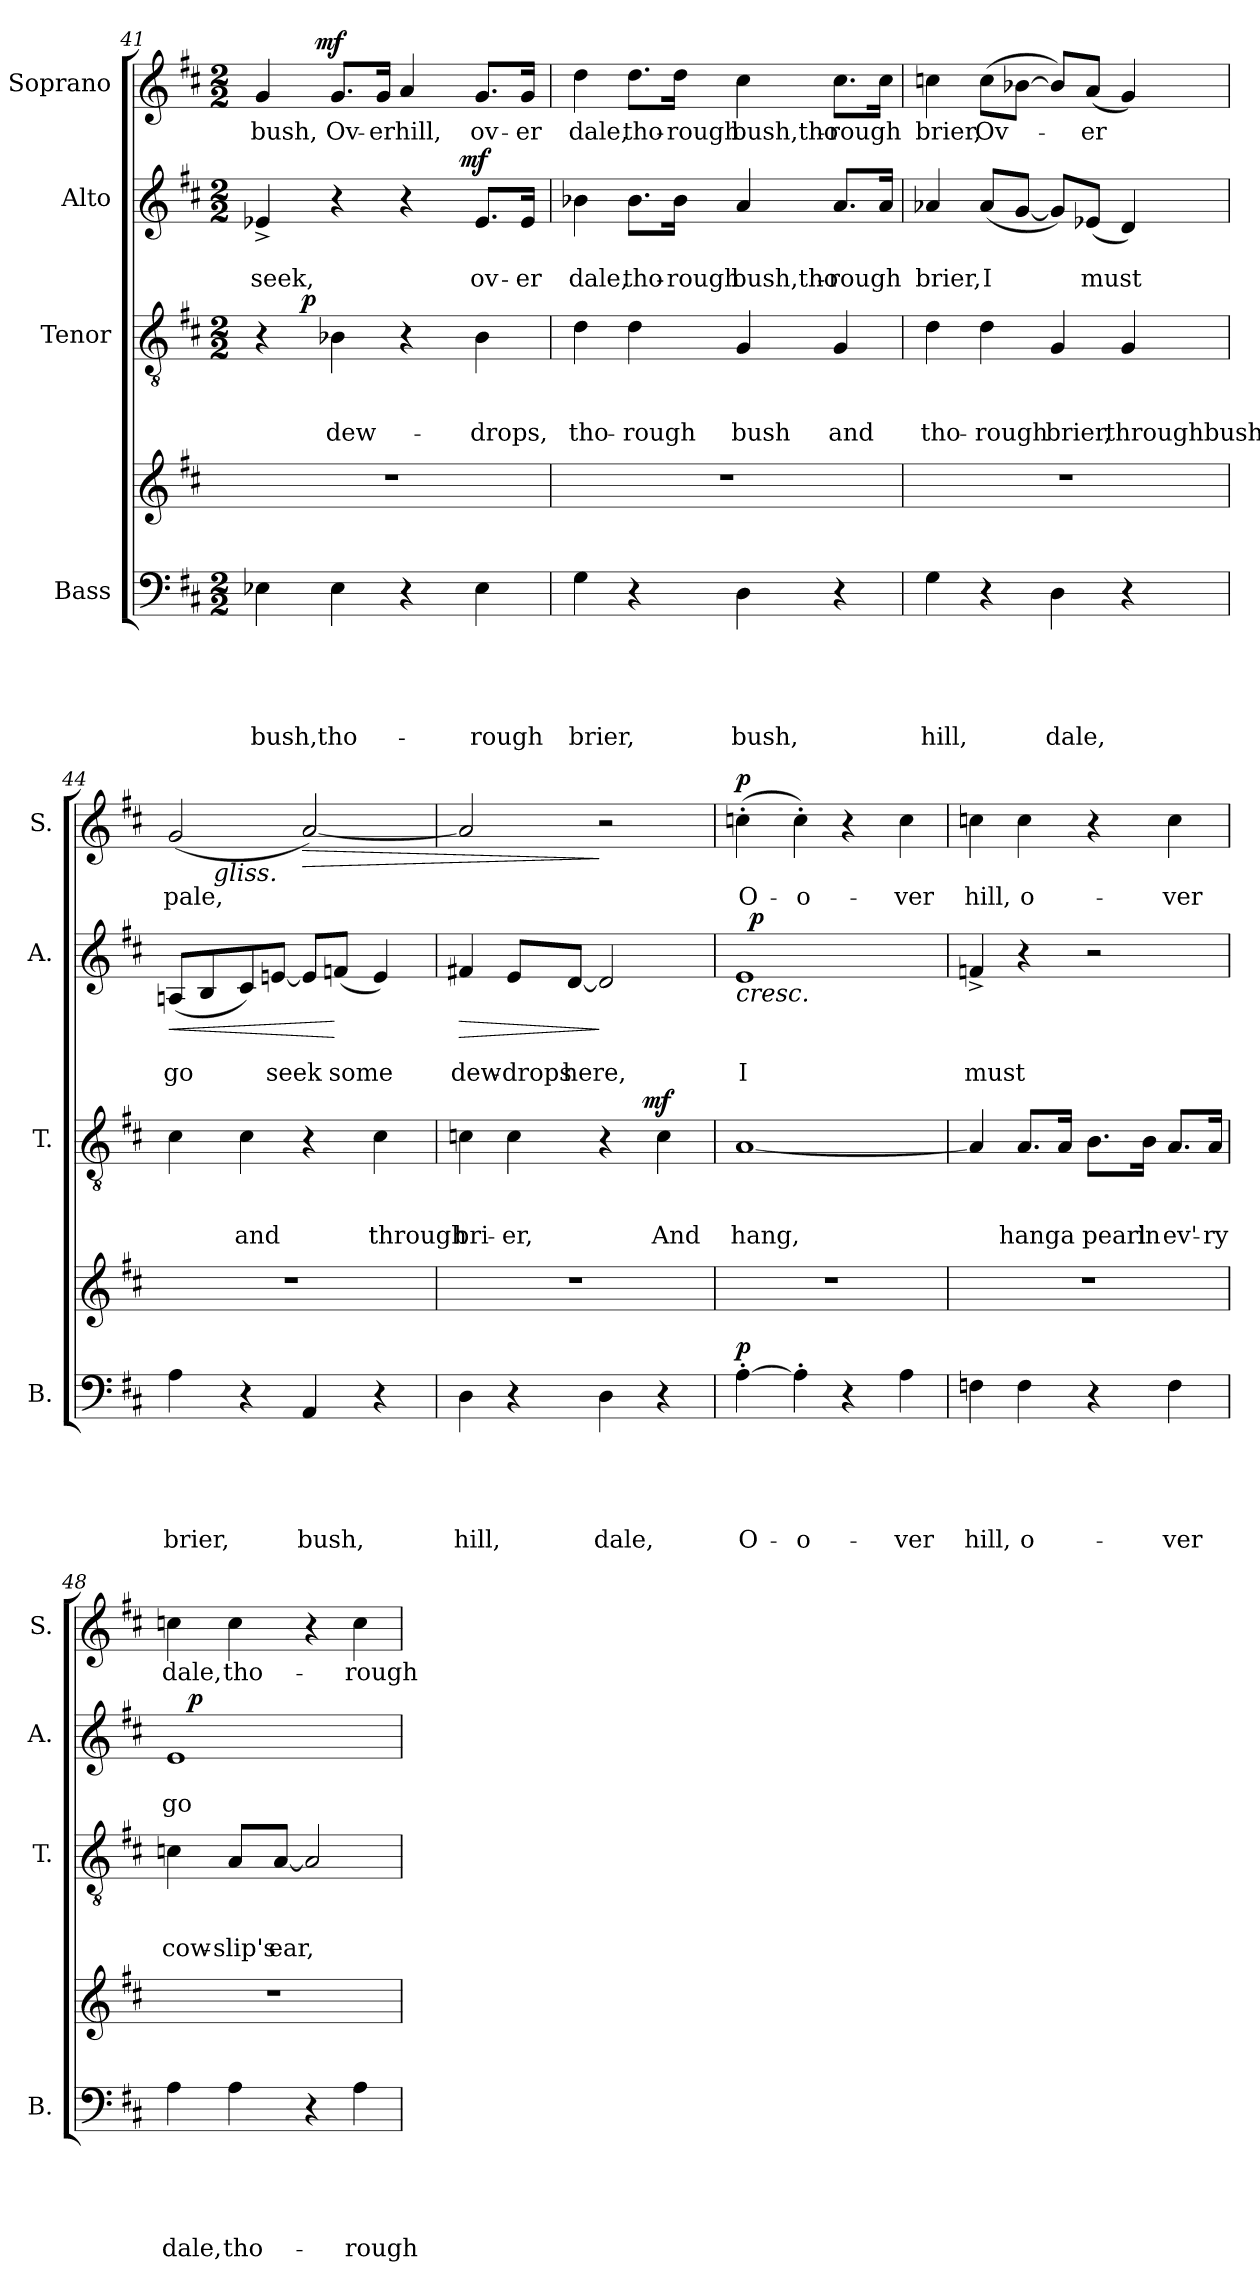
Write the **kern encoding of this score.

**kern	**text	**text	**text	**text	**text	**dynam	**kern	**kern	**text	**text	**text	**dynam	**kern	**text	**text	**dynam	**kern	**text	**dynam
*part5	*part5	*part5	*part5	*part5	*part5	*part5	*part4	*part3	*part3	*part3	*part3	*part3	*part2	*part2	*part2	*part2	*part1	*part1	*part1
*staff5	*staff5	*staff5	*staff5	*staff5	*staff5	*staff5	*staff4	*staff3	*staff3	*staff3	*staff3	*staff3	*staff2	*staff2	*staff2	*staff2	*staff1	*staff1	*staff1
*I"Bass	*	*	*	*	*	*	*	*I"Tenor	*	*	*	*	*I"Alto	*	*	*	*I"Soprano	*	*
*I'B.	*	*	*	*	*	*	*	*I'T.	*	*	*	*	*I'A.	*	*	*	*I'S.	*	*
*clefF4	*	*	*	*	*	*	*clefG2	*clefGv2	*	*	*	*	*clefG2	*	*	*	*clefG2	*	*
*k[f#c#]	*	*	*	*	*	*	*k[f#c#]	*k[f#c#]	*	*	*	*	*k[f#c#]	*	*	*	*k[f#c#]	*	*
*D:	*	*	*	*	*	*	*D:	*D:	*	*	*	*	*D:	*	*	*	*D:	*	*
*M2/2	*	*	*	*	*	*	*	*M2/2	*	*	*	*	*M2/2	*	*	*	*M2/2	*	*
=41	=41	=41	=41	=41	=41	=41	=41	=41	=41	=41	=41	=41	=41	=41	=41	=41	=41	=41	=41
!	!	!	!	!	!LO:LY:b	!	!	!	!	!	!	!	!	!	!LO:LY:b	!	!	!LO:LY:b	!
*	*	*	*	*	*	*	*	*^	*	*	*	*	*^	*	*	*	*^	*	*
4E-X\	.	.	.	.	bush,tho-	.	1r	4r	8.ryy	.	.	.	.	4e-X^</	2ryy	.	seek,	.	4g/	8..ryy	bush,	.
!	!	!	!	!	!	!	!	!	!	!	!	!	!LO:DY:a	!	!	!	!	!	!	!	!	!
.	.	.	.	.	.	.	.	.	2ryy	.	.	.	p	.	.	.	.	.	.	.	.	.
!	!	!	!	!	!	!	!	!	!	!	!	!	!	!	!	!	!	!	!	!	!	!LO:DY:a
.	.	.	.	.	.	.	.	.	.	.	.	.	.	.	.	.	.	.	.	2ryy	.	mf
!	!	!	!	!	!	!	!	!	!	!	!	!LO:LY:b	!	!	!	!	!	!	!	!	!LO:LY:b	!
4E-\	.	.	.	.	.	.	.	4B-X\	.	.	.	dew-	.	4r	.	.	.	.	8.g/L	.	Ov-	.
!	!	!	!	!	!	!	!	!	!	!	!	!	!	!	!	!	!	!	!	!	!LO:LY:b	!
.	.	.	.	.	.	.	.	.	.	.	.	.	.	.	.	.	.	.	16g/Jk	.	-er	.
!	!	!	!	!	!	!	!	!	!	!	!	!	!	!	!	!	!	!	!	!	!LO:LY:b	!
4r	.	.	.	.	.	.	.	4r	.	.	.	.	.	4r	8..ryy	.	.	.	4a/	.	hill,	.
.	.	.	.	.	.	.	.	.	4ryy	.	.	.	.	.	.	.	.	.	.	.	.	.
!	!	!	!	!	!	!	!	!	!	!	!	!	!	!	!	!	!	!LO:DY:a	!	!	!	!
.	.	.	.	.	.	.	.	.	.	.	.	.	.	.	4ryy	.	.	mf	.	4ryy	.	.
!	!	!	!	!	!LO:LY:b	!	!	!	!	!	!	!LO:LY:b	!	!	!	!	!LO:LY:b	!	!	!	!LO:LY:b	!
4E-\	.	.	.	.	-rough	.	.	4B-\	.	.	.	-drops,	.	8.e-/L	.	.	ov-	.	8.g/L	.	ov-	.
!	!	!	!	!	!	!	!	!	!	!	!	!	!	!	!	!	!LO:LY:b	!	!	!	!LO:LY:b	!
.	.	.	.	.	.	.	.	.	16ryy	.	.	.	.	16e-/Jk	.	.	-er	.	16g/Jk	.	-er	.
.	.	.	.	.	.	.	.	.	.	.	.	.	.	.	32ryy	.	.	.	.	32ryy	.	.
=42	=42	=42	=42	=42	=42	=42	=42	=42	=42	=42	=42	=42	=42	=42	=42	=42	=42	=42	=42	=42	=42	=42
!	!	!	!	!	!LO:LY:b	!	!	!	!	!	!	!LO:LY:b	!	!	!	!	!LO:LY:b	!	!	!	!LO:LY:b	!
*	*	*	*	*	*	*	*	*v	*v	*	*	*	*	*	*	*	*	*	*v	*v	*	*
*	*	*	*	*	*	*	*	*	*	*	*	*	*v	*v	*	*	*	*	*	*
4G\	.	.	.	.	brier,	.	1r	4d\	.	.	tho-	.	4b-X\	.	dale,	.	4dd\	dale,	.
!	!	!	!	!	!	!	!	!	!	!	!LO:LY:b	!	!	!	!LO:LY:b	!	!	!LO:LY:b	!
4r	.	.	.	.	.	.	.	4d\	.	.	-rough	.	8.b-\L	.	tho-	.	8.dd\L	tho-	.
!	!	!	!	!	!	!	!	!	!	!	!	!	!	!	!LO:LY:b	!	!	!LO:LY:b	!
.	.	.	.	.	.	.	.	.	.	.	.	.	16b-\Jk	.	-rough	.	16dd\Jk	-rough	.
!	!	!	!	!	!LO:LY:b	!	!	!	!	!	!LO:LY:b	!	!	!	!LO:LY:b	!	!	!LO:LY:b	!
4D\	.	.	.	.	bush,	.	.	4G/	.	.	bush	.	4a/	.	bush,tho-	.	4cc#\	bush,tho-	.
!	!	!	!	!	!	!	!	!	!	!	!LO:LY:b	!	!	!	!LO:LY:b	!	!	!LO:LY:b	!
4r	.	.	.	.	.	.	.	4G/	.	.	and	.	8.a/L	.	-rough	.	8.cc#\L	-rough	.
.	.	.	.	.	.	.	.	.	.	.	.	.	16a/Jk	.	.	.	16cc#\Jk	.	.
!!LO:PB:g=z
=43	=43	=43	=43	=43	=43	=43	=43	=43	=43	=43	=43	=43	=43	=43	=43	=43	=43	=43	=43
!	!	!	!	!	!LO:LY:b	!	!	!	!	!	!LO:LY:b	!	!	!	!LO:LY:b	!	!	!LO:LY:b	!
4G\	.	.	.	.	hill,	.	1r	4d\	.	.	tho-	.	4a-X/	.	brier,	.	4ccn\	brier,	.
!	!	!	!	!	!	!	!	!	!	!	!LO:LY:b	!	!	!	!LO:LY:b:rj	!	!	!LO:LY:b	!
4r	.	.	.	.	.	.	.	4d\	.	.	-rough	.	(<8a-/L	.	I	.	(>8cc\L	Ov-	.
.	.	.	.	.	.	.	.	.	.	.	.	.	[<8g/J	.	.	.	[>8b-X\J	.	.
!	!	!	!	!	!LO:LY:b	!	!	!	!	!	!LO:LY:b	!	!	!	!	!	!	!	!
4D\	.	.	.	.	dale,	.	.	4G/	.	.	brier,	.	8g/L])	.	.	.	8b-/L])	.	.
!	!	!	!	!	!	!	!	!	!	!	!	!	!	!	!LO:LY:b	!	!	!LO:LY:b	!
.	.	.	.	.	.	.	.	.	.	.	.	.	(<8e-X/J	.	must	.	(<8a/J	-er	.
!	!	!	!	!	!	!	!	!	!	!	!LO:LY:b	!	!	!	!	!	!	!	!
4r	.	.	.	.	.	.	.	4G/	.	.	throughbush	.	4d/)	.	.	.	4g/)	.	.
=44	=44	=44	=44	=44	=44	=44	=44	=44	=44	=44	=44	=44	=44	=44	=44	=44	=44	=44	=44
!	!	!	!	!	!LO:LY:b	!	!	!	!	!	!	!	!	!	!LO:LY:b	!LO:HP:b	!	!LO:LY:b	!
*	*	*	*	*	*	*	*	*	*	*	*	*	*	*	*	*	*^	*	*
4A\	.	.	.	.	brier,	.	1r	4c#\	.	.	.	.	(<8An/L	.	go	<	(<2g/	8ryy	pale,	.
.	.	.	.	.	.	.	.	.	.	.	.	.	8B/	.	.	.	.	32ryy	.	.
!	!	!	!	!	!	!	!	!	!	!	!	!	!	!	!	!	!	!LO:TX:b:i:t=gliss.	!	!
.	.	.	.	.	.	.	.	.	.	.	.	.	.	.	.	.	.	2ryy	.	.
!	!	!	!	!	!	!	!	!	!	!	!LO:LY:b	!	!	!	!	!	!	!	!	!
4r	.	.	.	.	.	.	.	4c#\	.	.	and	.	8c#/)	.	.	.	.	.	.	.
!	!	!	!	!	!	!	!	!	!	!	!	!	!	!	!LO:LY:b	!	!	!	!	!
.	.	.	.	.	.	.	.	.	.	.	.	.	[<8en/J	.	seek	.	.	.	.	.
!	!	!	!	!	!LO:LY:b	!	!	!	!	!	!	!	!	!	!	!	!	!	!	!LO:HP:b
4AA/	.	.	.	.	bush,	.	.	4r	.	.	.	.	8e/L]	.	.	.	[<2a/)	.	.	>
!	!	!	!	!	!	!	!	!	!	!	!	!	!	!	!LO:LY:b	!	!	!	!	!
.	.	.	.	.	.	.	.	.	.	.	.	.	(<8fn/J	.	some	[	.	.	.	.
.	.	.	.	.	.	.	.	.	.	.	.	.	.	.	.	.	.	4ryy	.	.
!	!	!	!	!	!	!	!	!	!	!	!LO:LY:b	!	!	!	!	!	!	!	!	!
4r	.	.	.	.	.	.	.	4c#\	.	.	through	.	4e/)	.	.	.	.	.	.	.
.	.	.	.	.	.	.	.	.	.	.	.	.	.	.	.	.	.	16.ryy	.	.
=45	=45	=45	=45	=45	=45	=45	=45	=45	=45	=45	=45	=45	=45	=45	=45	=45	=45	=45	=45	=45
!	!	!	!	!	!LO:LY:b	!	!	!	!	!	!LO:LY:b	!	!	!	!LO:LY:b	!LO:HP:b	!	!	!	!
*	*	*	*	*	*	*	*	*^	*	*	*	*	*	*	*	*	*v	*v	*	*
4D\	.	.	.	.	hill,	.	1r	4cn\	2ryy	.	.	bri-	.	4f#X/	.	dew-	>	2a/]	.	.
!	!	!	!	!	!	!	!	!	!	!	!	!LO:LY:b	!	!	!	!LO:LY:b:rj	!	!	!	!
4r	.	.	.	.	.	.	.	4c\	.	.	.	-er,	.	8e/L	.	-drops	.	.	.	.
!	!	!	!	!	!	!	!	!	!	!	!	!	!	!	!	!LO:LY:b	!	!	!	!
.	.	.	.	.	.	.	.	.	.	.	.	.	.	[<8d/J	.	here,	.	.	.	.
!	!	!	!	!	!LO:LY:b	!	!	!	!	!	!	!	!	!	!	!	!	!	!	!
4D\	.	.	.	.	dale,	.	.	4r	8..ryy	.	.	.	.	2d/]	.	.	]	2r	.	]
!	!	!	!	!	!	!	!	!	!	!	!	!	!LO:DY:a	!	!	!	!	!	!	!
.	.	.	.	.	.	.	.	.	4ryy	.	.	.	mf	.	.	.	.	.	.	.
!	!	!	!	!	!	!	!	!	!	!	!	!LO:LY:b	!	!	!	!	!	!	!	!
4r	.	.	.	.	.	.	.	4c\	.	.	.	And	.	.	.	.	.	.	.	.
.	.	.	.	.	.	.	.	.	32ryy	.	.	.	.	.	.	.	.	.	.	.
=46	=46	=46	=46	=46	=46	=46	=46	=46	=46	=46	=46	=46	=46	=46	=46	=46	=46	=46	=46	=46
!	!	!	!	!	!LO:LY:b	!LO:DY:a	!	!	!	!	!	!LO:LY:b	!	!	!	!LO:LY:b:rj	!LO:HP:b	!	!LO:LY:b	!LO:DY:a
*	*	*	*	*	*	*	*	*v	*v	*	*	*	*	*^	*	*	*	*	*	*
[>4A'>\	.	.	.	.	O-	p	1r	[<1A	.	.	hang,	.	1e	32ryy	.	I	<	(>4ccn'>\	O-	p
!	!	!	!	!	!	!	!	!	!	!	!	!	!	!	!	!	!LO:DY:a	!	!	!
.	.	.	.	.	.	.	.	.	.	.	.	.	.	2ryy	.	.	p	.	.	.
!	!	!	!	!	!LO:LY:b	!	!	!	!	!	!	!	!	!	!	!	!	!	!LO:LY:b	!
4A'>\]	.	.	.	.	-o-	.	.	.	.	.	.	.	.	.	.	.	.	4cc'>\)	-o-	.
4r	.	.	.	.	.	.	.	.	.	.	.	.	.	.	.	.	.	4r	.	.
.	.	.	.	.	.	.	.	.	.	.	.	.	.	4...ryy	.	.	.	.	.	.
!	!	!	!	!	!LO:LY:b	!	!	!	!	!	!	!	!	!	!	!	!	!	!LO:LY:b	!
4A\	.	.	.	.	-ver	.	.	.	.	.	.	.	.	.	.	.	.	4cc\	-ver	.
=47	=47	=47	=47	=47	=47	=47	=47	=47	=47	=47	=47	=47	=47	=47	=47	=47	=47	=47	=47	=47
!	!	!	!	!	!LO:LY:b	!	!	!	!	!	!	!	!	!	!	!LO:LY:b	!	!	!LO:LY:b	!
*	*	*	*	*	*	*	*	*	*	*	*	*	*v	*v	*	*	*	*	*	*
4Fn\	.	.	.	.	hill,	.	1r	4A/]	.	.	.	.	4fn^</	.	must	.	4ccn\	hill,	.
!	!	!	!	!	!LO:LY:b	!	!	!	!	!	!LO:LY:b	!	!	!	!	!	!	!LO:LY:b	!
4F\	.	.	.	.	o-	.	.	8.A/L	.	.	hang	.	4r	.	.	[	4cc\	o-	.
!	!	!	!	!	!	!	!	!	!	!	!LO:LY:b	!	!	!	!	!	!	!	!
.	.	.	.	.	.	.	.	16A/Jk	.	.	a	.	.	.	.	.	.	.	.
!	!	!	!	!	!	!	!	!	!	!	!LO:LY:b	!	!	!	!	!	!	!	!
4r	.	.	.	.	.	.	.	8.B\L	.	.	pearl	.	2r	.	.	.	4r	.	.
!	!	!	!	!	!	!	!	!	!	!	!LO:LY:b	!	!	!	!	!	!	!	!
.	.	.	.	.	.	.	.	16B\Jk	.	.	in	.	.	.	.	.	.	.	.
!	!	!	!	!	!LO:LY:b	!	!	!	!	!	!LO:LY:b	!	!	!	!	!	!	!LO:LY:b	!
4F\	.	.	.	.	-ver	.	.	8.A/L	.	.	ev'-	.	.	.	.	.	4cc\	-ver	.
!	!	!	!	!	!	!	!	!	!	!	!LO:LY:b	!	!	!	!	!	!	!	!
.	.	.	.	.	.	.	.	16A/Jk	.	.	-ry	.	.	.	.	.	.	.	.
!!LO:LB:g=z
=48	=48	=48	=48	=48	=48	=48	=48	=48	=48	=48	=48	=48	=48	=48	=48	=48	=48	=48	=48
!	!	!	!	!	!LO:LY:b	!	!	!	!	!	!LO:LY:b	!	!	!	!LO:LY:b	!	!	!LO:LY:b	!
*	*	*	*	*	*	*	*	*	*	*	*	*	*^	*	*	*	*	*	*
4A\	.	.	.	.	dale,	.	1r	4cn\	.	.	cow-	.	1e	16ryy	.	go	.	4ccn\	dale,	.
!	!	!	!	!	!	!	!	!	!	!	!	!	!	!	!	!	!LO:DY:a	!	!	!
.	.	.	.	.	.	.	.	.	.	.	.	.	.	2...ryy	.	.	p	.	.	.
!	!	!	!	!	!LO:LY:b	!	!	!	!	!	!LO:LY:b:rj	!	!	!	!	!	!	!	!LO:LY:b	!
4A\	.	.	.	.	tho-	.	.	8A/L	.	.	-slip's	.	.	.	.	.	.	4cc\	tho-	.
!	!	!	!	!	!	!	!	!	!	!	!LO:LY:b	!	!	!	!	!	!	!	!	!
.	.	.	.	.	.	.	.	[<8A/J	.	.	ear,	.	.	.	.	.	.	.	.	.
4r	.	.	.	.	.	.	.	2A/]	.	.	.	.	.	.	.	.	.	4r	.	.
!	!	!	!	!	!LO:LY:b	!	!	!	!	!	!	!	!	!	!	!	!	!	!LO:LY:b	!
4A\	.	.	.	.	-rough	.	.	.	.	.	.	.	.	.	.	.	.	4cc\	-rough	.
*	*	*	*	*	*	*	*	*	*	*	*	*	*v	*v	*	*	*	*	*	*
=	=	=	=	=	=	=	=	=	=	=	=	=	=	=	=	=	=	=	=
*-	*-	*-	*-	*-	*-	*-	*-	*-	*-	*-	*-	*-	*-	*-	*-	*-	*-	*-	*-
